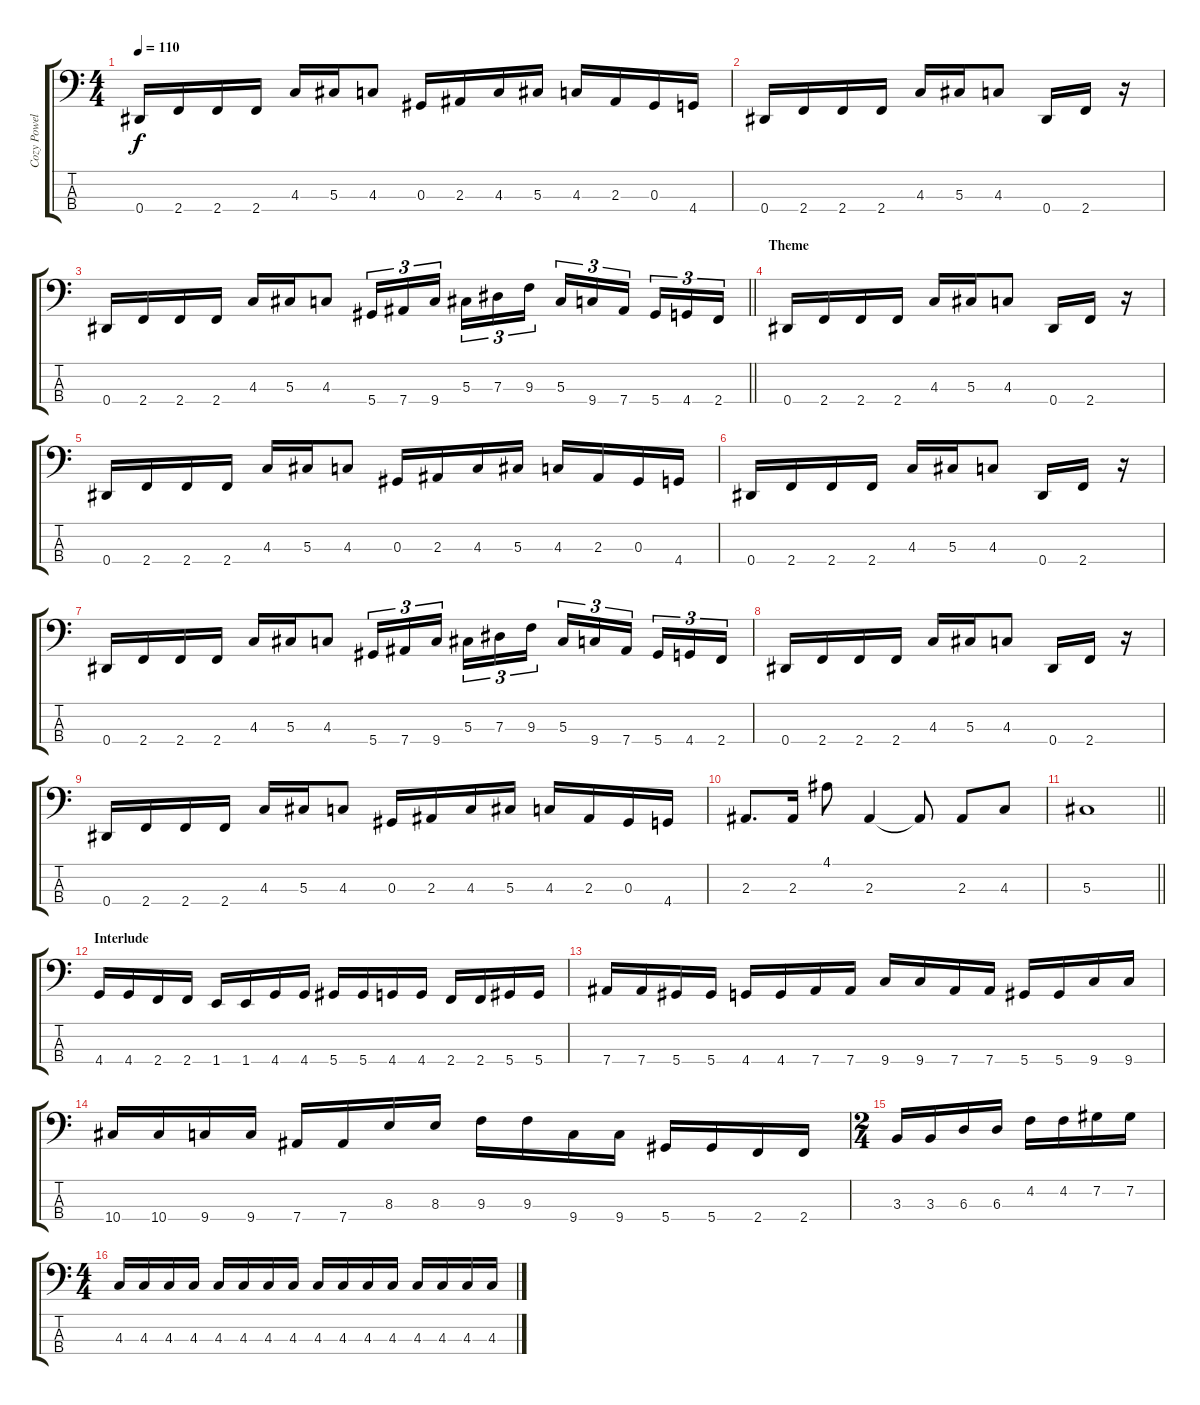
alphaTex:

\track ("Cozy Powell" "Cozy Powel") {instrument electricbassfinger}
\staff {score tabs}
\tuning (Gb2 Db2 Ab1 Eb1) {hide}
\ts (4 4)
\tempo 110
\clef f4
\ks c
0.4.16{dy f} 2.4.16 2.4.16 2.4.16 4.3.16 5.3.16 4.3.8 0.3.16 2.3.16 4.3.16 5.3.16 4.3.16 2.3.16 0.3.16 4.4.16 |
0.4.16 2.4.16 2.4.16 2.4.16 4.3.16 5.3.16 4.3.8 0.4.16 2.4.16 r.16 |
\barLineRight lightlight
0.4.16 2.4.16 2.4.16 2.4.16 4.3.16 5.3.16 4.3.8 5.4.16{tu (3 2)} 7.4.16{tu (3 2)} 9.4.16{tu (3 2) beam splitsecondary} 5.3.16{tu (3 2)} 7.3.16{tu (3 2)} 9.3.16{tu (3 2)} 5.3.16{tu (3 2)} 9.4.16{tu (3 2)} 7.4.16{tu (3 2) beam splitsecondary} 5.4.16{tu (3 2)} 4.4.16{tu (3 2)} 2.4.16{tu (3 2)} |
\section ("" "Theme")
0.4.16 2.4.16 2.4.16 2.4.16 4.3.16 5.3.16 4.3.8 0.4.16 2.4.16 r.16 |
0.4.16 2.4.16 2.4.16 2.4.16 4.3.16 5.3.16 4.3.8 0.3.16 2.3.16 4.3.16 5.3.16 4.3.16 2.3.16 0.3.16 4.4.16 |
0.4.16 2.4.16 2.4.16 2.4.16 4.3.16 5.3.16 4.3.8 0.4.16 2.4.16 r.16 |
0.4.16 2.4.16 2.4.16 2.4.16 4.3.16 5.3.16 4.3.8 5.4.16{tu (3 2)} 7.4.16{tu (3 2)} 9.4.16{tu (3 2) beam splitsecondary} 5.3.16{tu (3 2)} 7.3.16{tu (3 2)} 9.3.16{tu (3 2)} 5.3.16{tu (3 2)} 9.4.16{tu (3 2)} 7.4.16{tu (3 2) beam splitsecondary} 5.4.16{tu (3 2)} 4.4.16{tu (3 2)} 2.4.16{tu (3 2)} |
0.4.16 2.4.16 2.4.16 2.4.16 4.3.16 5.3.16 4.3.8 0.4.16 2.4.16 r.16 |
0.4.16 2.4.16 2.4.16 2.4.16 4.3.16 5.3.16 4.3.8 0.3.16 2.3.16 4.3.16 5.3.16 4.3.16 2.3.16 0.3.16 4.4.16 |
2.3.8{d} 2.3.16 4.1.8 2.3.4 2.3{t}.8 2.3.8 4.3.8 |
\barLineRight lightlight
5.3.1 |
\section ("" "Interlude")
4.4.16 4.4.16 2.4.16 2.4.16 1.4.16 1.4.16 4.4.16 4.4.16 5.4.16 5.4.16 4.4.16 4.4.16 2.4.16 2.4.16 5.4.16 5.4.16 |
7.4.16 7.4.16 5.4.16 5.4.16 4.4.16 4.4.16 7.4.16 7.4.16 9.4.16 9.4.16 7.4.16 7.4.16 5.4.16 5.4.16 9.4.16 9.4.16 |
10.4.16 10.4.16 9.4.16 9.4.16 7.4.16 7.4.16 8.3.16 8.3.16 9.3.16 9.3.16 9.4.16 9.4.16 5.4.16 5.4.16 2.4.16 2.4.16 |
\ts (2 4)
3.3.16 3.3.16 6.3.16 6.3.16 4.2.16 4.2.16 7.2.16 7.2.16 |
\ts (4 4)
4.3.16 4.3.16 4.3.16 4.3.16 4.3.16 4.3.16 4.3.16 4.3.16 4.3.16 4.3.16 4.3.16 4.3.16 4.3.16 4.3.16 4.3.16 4.3.16
